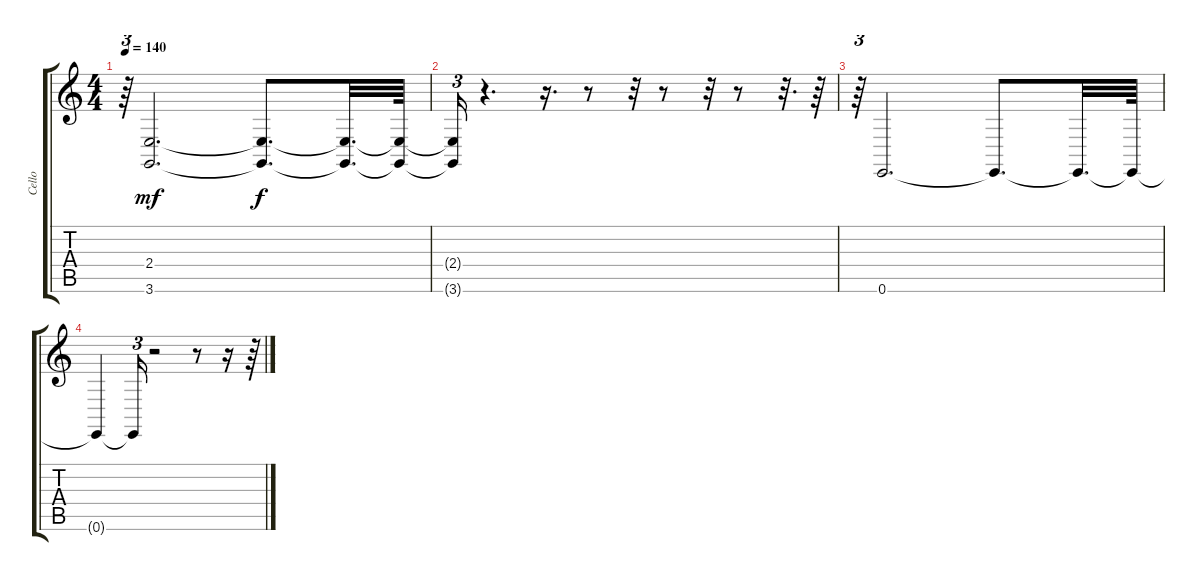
\track ("Cello" "Cello") {instrument cello}
\staff {score tabs}
\tuning (E4 B3 G3 D3 A2 E2) {hide}
\ts (4 4)
\tempo 140
\clef g2
\ks c
r.64{tu (3 2) dy f} (2.4 3.6).2{d dy mf} (2.4{t} 3.6{t}).8{d dy f} (2.4{t} 3.6{t}).32{d} (2.4{t} 3.6{t}).64 |
(2.4{t} 3.6{t}).16{tu (3 2)} r.4{d} r.16{d} r.8 r.32 r.8 r.32 r.8 r.32{d} r.64 |
r.64{tu (3 2)} 0.6.2{d} 0.6{t}.8{d} 0.6{t}.32{d} 0.6{t}.64 |
0.6{t}.4 0.6{t}.16{tu (3 2)} r.2 r.8 r.16 r.64
